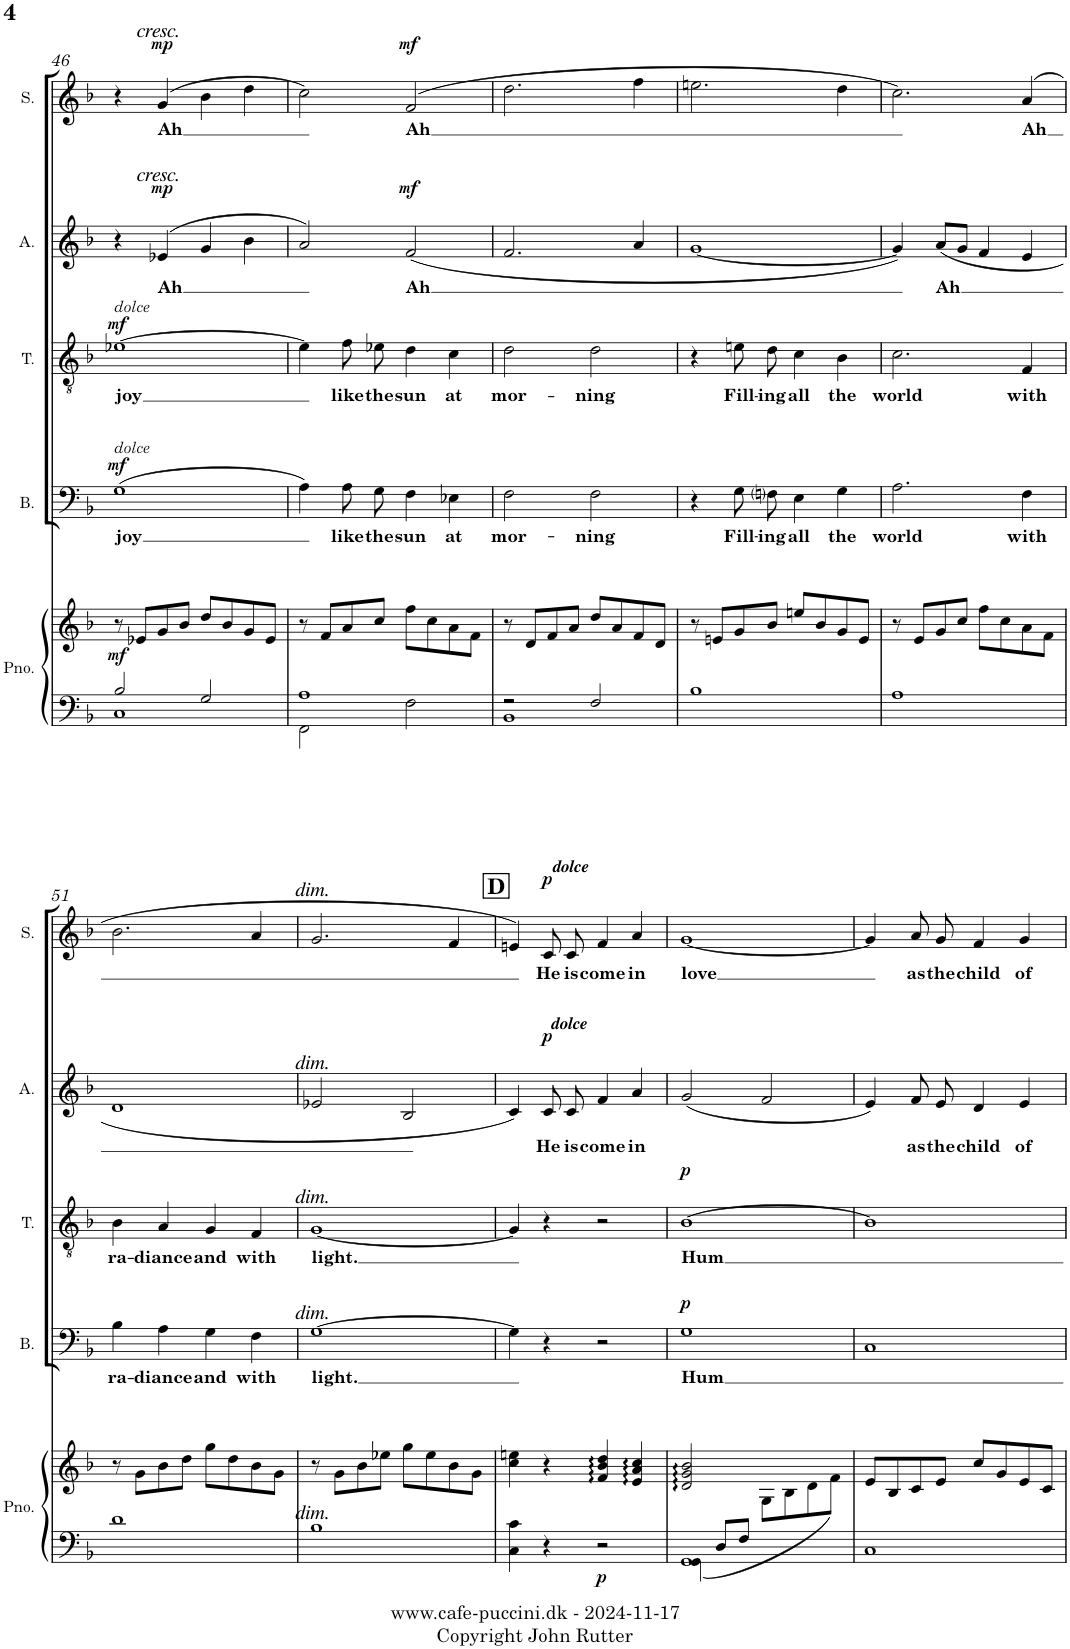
**kern	**kern	**dynam	**kern	**text	**dynam	**kern	**text	**dynam	**kern	**text	**dynam	**kern	**text	**dynam
*part5	*part5	*part5	*part4	*part4	*part4	*part3	*part3	*part3	*part2	*part2	*part2	*part1	*part1	*part1
*staff6	*staff5	*staff5/6	*staff4	*staff4	*staff4	*staff3	*staff3	*staff3	*staff2	*staff2	*staff2	*staff1	*staff1	*staff1
*I"Piano	*	*	*I"Bass	*	*	*I"Tenor	*	*	*I"Alto	*	*	*I"Soprano	*	*
*I'Pno.	*	*	*I'B.	*	*	*I'T.	*	*	*I'A.	*	*	*I'S.	*	*
!!LO:PB:g=z
*clefF4	*clefG2	*	*clefF4	*	*	*clefGv2	*	*	*clefG2	*	*	*clefG2	*	*
*k[b-]	*k[b-]	*	*k[b-]	*	*	*k[b-]	*	*	*k[b-]	*	*	*k[b-]	*	*
*M2/2	*M2/2	*	*M2/2	*	*	*M2/2	*	*	*M2/2	*	*	*M2/2	*	*
=46	=46	=46	=46	=46	=46	=46	=46	=46	=46	=46	=46	=46	=46	=46
*^	*	*	*	*	*	*	*	*	*	*	*	*	*	*
!	!	!	!	!	!	!	!LO:TX:a:i:t=dolce	!	!	!	!	!	!	!	!
!	!	!	!	!LO:TX:a:i:t=dolce	!	!	!	!	!	!	!	!	!	!	!
!	!	!	!LO:DY:b	!	!LO:LY:b	!LO:DY:a	!	!LO:LY:b	!LO:DY:a	!	!	!	!	!	!
2B-/	1C	8r	mf	(1G	joy	mf	[1e-X	joy	mf	4r	.	.	4r	.	.
.	.	8e-X/L	.	.	.	.	.	.	.	.	.	.	.	.	.
!	!	!	!	!	!	!	!	!	!	!	!	!	!LO:TX:a:i:t=cresc.	!	!
!	!	!	!	!	!	!	!	!	!	!LO:TX:a:i:t=cresc.	!	!	!	!	!
!	!	!	!	!	!	!	!	!	!	!	!LO:LY:b	!LO:DY:a	!	!LO:LY:b	!LO:DY:a
.	.	8g/	.	.	.	.	.	.	.	(4e-X/	Ah	mp	(4g/	Ah	mp
.	.	8b-/J	.	.	.	.	.	.	.	.	.	.	.	.	.
2G/	.	8dd/L	.	.	.	.	.	.	.	4g/	.	.	4b-\	.	.
.	.	8b-/	.	.	.	.	.	.	.	.	.	.	.	.	.
.	.	8g/	.	.	.	.	.	.	.	4b-\	.	.	4dd\	.	.
.	.	8e-/J	.	.	.	.	.	.	.	.	.	.	.	.	.
=47	=47	=47	=47	=47	=47	=47	=47	=47	=47	=47	=47	=47	=47	=47	=47
1A	2FF\	8r	.	4A\)	.	.	4e-\]	.	.	2a/)	.	.	2cc\)	.	.
.	.	8f/L	.	.	.	.	.	.	.	.	.	.	.	.	.
!	!	!	!	!	!LO:LY:b	!	!	!LO:LY:b	!	!	!	!	!	!	!
.	.	8a/	.	8A\L	like	.	8f\L	like	.	.	.	.	.	.	.
!	!	!	!	!	!LO:LY:b	!	!	!LO:LY:b	!	!	!	!	!	!	!
.	.	8cc/J	.	8G\J	the	.	8e-X\J	the	.	.	.	.	.	.	.
!	!	!	!	!	!LO:LY:b	!	!	!LO:LY:b	!	!	!LO:LY:b	!LO:DY:a	!	!LO:LY:b	!LO:DY:a
.	2F\	8ff\L	.	4F\	sun	.	4d\	sun	.	(2f/	Ah	mf	(2f/	Ah	mf
.	.	8cc\	.	.	.	.	.	.	.	.	.	.	.	.	.
!	!	!	!	!	!LO:LY:b	!	!	!LO:LY:b	!	!	!	!	!	!	!
.	.	8a\	.	4E-X\	at	.	4c\	at	.	.	.	.	.	.	.
.	.	8f\J	.	.	.	.	.	.	.	.	.	.	.	.	.
=48	=48	=48	=48	=48	=48	=48	=48	=48	=48	=48	=48	=48	=48	=48	=48
!	!	!	!	!	!LO:LY:b	!	!	!LO:LY:b	!	!	!	!	!	!	!
2r	1BB-	8r	.	2F\	mor-	.	2d\	mor-	.	2.f/	.	.	2.dd\	.	.
.	.	8d/L	.	.	.	.	.	.	.	.	.	.	.	.	.
.	.	8f/	.	.	.	.	.	.	.	.	.	.	.	.	.
.	.	8a/J	.	.	.	.	.	.	.	.	.	.	.	.	.
!	!	!	!	!	!LO:LY:b	!	!	!LO:LY:b	!	!	!	!	!	!	!
2F/	.	8dd/L	.	2F\	-ning	.	2d\	-ning	.	.	.	.	.	.	.
.	.	8a/	.	.	.	.	.	.	.	.	.	.	.	.	.
.	.	8f/	.	.	.	.	.	.	.	4a/	.	.	4ff\	.	.
.	.	8d/J	.	.	.	.	.	.	.	.	.	.	.	.	.
*v	*v	*	*	*	*	*	*	*	*	*	*	*	*	*	*
=49	=49	=49	=49	=49	=49	=49	=49	=49	=49	=49	=49	=49	=49	=49
1B-	8r	.	4r	.	.	4r	.	.	[1g	.	.	2.een\	.	.
.	8en/L	.	.	.	.	.	.	.	.	.	.	.	.	.
!	!	!	!	!LO:LY:b	!	!	!LO:LY:b	!	!	!	!	!	!	!
.	8g/	.	8G\L	Fill-	.	8en\L	Fill-	.	.	.	.	.	.	.
!	!	!	!	!LO:LY:b	!	!	!LO:LY:b	!	!	!	!	!	!	!
.	8b-/J	.	8Fni\J	-ing	.	8d\J	-ing	.	.	.	.	.	.	.
!	!	!	!	!LO:LY:b	!	!	!LO:LY:b	!	!	!	!	!	!	!
.	8een/L	.	4E\	all	.	4c\	all	.	.	.	.	.	.	.
.	8b-/	.	.	.	.	.	.	.	.	.	.	.	.	.
!	!	!	!	!LO:LY:b	!	!	!LO:LY:b	!	!	!	!	!	!	!
.	8g/	.	4G\	the	.	4B-\	the	.	.	.	.	4dd\	.	.
.	8e/J	.	.	.	.	.	.	.	.	.	.	.	.	.
=50	=50	=50	=50	=50	=50	=50	=50	=50	=50	=50	=50	=50	=50	=50
!	!	!	!	!LO:LY:b	!	!	!LO:LY:b	!	!	!	!	!	!	!
1A	8r	.	2.A\	world	.	2.c\	world	.	4g/])	.	.	2.cc\)	.	.
.	8e/L	.	.	.	.	.	.	.	.	.	.	.	.	.
!	!	!	!	!	!	!	!	!	!	!LO:LY:b	!	!	!	!
.	8g/	.	.	.	.	.	.	.	(8a/L	Ah	.	.	.	.
.	8cc/J	.	.	.	.	.	.	.	8g/J	.	.	.	.	.
.	8ff\L	.	.	.	.	.	.	.	4f/	.	.	.	.	.
.	8cc\	.	.	.	.	.	.	.	.	.	.	.	.	.
!	!	!	!	!LO:LY:b	!	!	!LO:LY:b	!	!	!	!	!	!LO:LY:b	!
.	8a\	.	4F\	with	.	4F/	with	.	4e/	.	.	(4a/	Ah	.
.	8f\J	.	.	.	.	.	.	.	.	.	.	.	.	.
!!LO:LB:g=z
=51	=51	=51	=51	=51	=51	=51	=51	=51	=51	=51	=51	=51	=51	=51
!	!	!	!	!LO:LY:b	!	!	!LO:LY:b	!	!	!	!	!	!	!
1d	8r	.	4B-\	ra-	.	4B-\	ra-	.	1d	.	.	2.b-\	.	.
.	8g\L	.	.	.	.	.	.	.	.	.	.	.	.	.
!	!	!	!	!LO:LY:b	!	!	!LO:LY:b	!	!	!	!	!	!	!
.	8b-\	.	4A\	-diance	.	4A/	-diance	.	.	.	.	.	.	.
.	8dd\J	.	.	.	.	.	.	.	.	.	.	.	.	.
!	!	!	!	!LO:LY:b	!	!	!LO:LY:b	!	!	!	!	!	!	!
.	8gg\L	.	4G\	and	.	4G/	and	.	.	.	.	.	.	.
.	8dd\	.	.	.	.	.	.	.	.	.	.	.	.	.
!	!	!	!	!LO:LY:b	!	!	!LO:LY:b	!	!	!	!	!	!	!
.	8b-\	.	4F\	with	.	4F/	with	.	.	.	.	4a/	.	.
.	8g\J	.	.	.	.	.	.	.	.	.	.	.	.	.
=52	=52	=52	=52	=52	=52	=52	=52	=52	=52	=52	=52	=52	=52	=52
!	!	!	!	!	!	!	!	!	!	!	!	!LO:TX:a:i:t=dim.	!	!
!	!	!	!	!	!	!	!	!	!LO:TX:a:i:t=dim.	!	!	!	!	!
!	!	!	!	!	!	!LO:TX:a:i:t=dim.	!	!	!	!	!	!	!	!
!	!	!	!LO:TX:a:i:t=dim.	!	!	!	!	!	!	!	!	!	!	!
!LO:TX:a:i:t=dim.	!	!	!	!	!	!	!	!	!	!	!	!	!	!
!	!	!	!	!LO:LY:b	!	!	!LO:LY:b	!	!	!	!	!	!	!
1B-	8r	.	[1G	light.	.	[1G	light.	.	2e-X/	.	.	2.g/	.	.
.	8g\L	.	.	.	.	.	.	.	.	.	.	.	.	.
.	8b-\	.	.	.	.	.	.	.	.	.	.	.	.	.
.	8ee-X\J	.	.	.	.	.	.	.	.	.	.	.	.	.
.	8gg\L	.	.	.	.	.	.	.	2B-/	.	.	.	.	.
.	8ee-\	.	.	.	.	.	.	.	.	.	.	.	.	.
.	8b-\	.	.	.	.	.	.	.	.	.	.	4f/	.	.
.	8g\J	.	.	.	.	.	.	.	.	.	.	.	.	.
!!LO:REH:place=s1:a:B:cj:fs=14:t=D
=53	=53	=53	=53	=53	=53	=53	=53	=53	=53	=53	=53	=53	=53	=53
4C\ 4c\	4cc\ 4een\	.	4G\]	.	.	4G/]	.	.	4c/)	.	.	4en/)	.	.
!	!	!	!	!	!	!	!	!	!	!LO:LY:b	!LO:DY:a	!	!LO:LY:b	!LO:DY:a
4r	4r	.	4r	.	.	4r	.	.	8c/	He	p	8c/L	He	p
!	!	!	!	!	!	!	!	!	!	!	!	!LO:TX:a:Bi:t=dolce	!	!
!	!	!	!	!	!	!	!	!	!LO:TX:a:Bi:t=dolce	!	!	!	!	!
!	!	!	!	!	!	!	!	!	!	!LO:LY:b	!	!	!LO:LY:b	!
.	.	.	.	.	.	.	.	.	8c/	is	.	8c/J	is	.
!	!	!LO:DY:b=2	!	!	!	!	!	!	!	!LO:LY:b	!	!	!LO:LY:b	!
2r	4f/ 4b-/ 4dd/	p	2r	.	.	2r	.	.	4f/	come	.	4f/	come	.
!	!	!	!	!	!	!	!	!	!	!LO:LY:b	!	!	!LO:LY:b	!
.	4e/ 4a/ 4cc/	.	.	.	.	.	.	.	4a/	in	.	4a/	in	.
=54	=54	=54	=54	=54	=54	=54	=54	=54	=54	=54	=54	=54	=54	=54
*^	*^	*	*	*	*	*	*	*	*	*	*	*	*	*
*	*^	*	*	*	*	*	*	*	*	*	*	*	*	*	*	*
!	!	!	!	!	!	!	!LO:LY:b	!LO:DY:a	!	!LO:LY:b	!LO:DY:a	!	!	!	!	!LO:LY:b	!
(4GG\	1ryy	1GG	2d/ 2g/ 2b-/	2ryy	.	1G	Hum	p	[1B-	Hum	p	(2g/	.	.	[1g	love	.
8D/L	.	.	.	.	.	.	.	.	.	.	.	.	.	.	.	.	.
8F/J	.	.	.	.	.	.	.	.	.	.	.	.	.	.	.	.	.
2ryy	.	.	2ryy	8G\L	.	.	.	.	.	.	.	2f/	.	.	.	.	.
.	.	.	.	8B-\	.	.	.	.	.	.	.	.	.	.	.	.	.
.	.	.	.	8d\	.	.	.	.	.	.	.	.	.	.	.	.	.
.	.	.	.	8f\J)	.	.	.	.	.	.	.	.	.	.	.	.	.
*v	*v	*v	*	*	*	*	*	*	*	*	*	*	*	*	*	*	*
*	*v	*v	*	*	*	*	*	*	*	*	*	*	*	*	*
=55	=55	=55	=55	=55	=55	=55	=55	=55	=55	=55	=55	=55	=55	=55
1C	8e/L	.	1C	.	.	1B-]	.	.	4e/)	.	.	4g/]	.	.
.	8B-/	.	.	.	.	.	.	.	.	.	.	.	.	.
!	!	!	!	!	!	!	!	!	!	!LO:LY:b	!	!	!LO:LY:b	!
.	8c/	.	.	.	.	.	.	.	8f/	as	.	8a/L	as	.
!	!	!	!	!	!	!	!	!	!	!LO:LY:b	!	!	!LO:LY:b	!
.	8e/J	.	.	.	.	.	.	.	8e/	the	.	8g/J	the	.
!	!	!	!	!	!	!	!	!	!	!LO:LY:b	!	!	!LO:LY:b	!
.	8cc/L	.	.	.	.	.	.	.	4d/	child	.	4f/	child	.
.	8g/	.	.	.	.	.	.	.	.	.	.	.	.	.
!	!	!	!	!	!	!	!	!	!	!LO:LY:b	!	!	!LO:LY:b	!
.	8e/	.	.	.	.	.	.	.	4e/	of	.	4g/	of	.
.	8c/J	.	.	.	.	.	.	.	.	.	.	.	.	.
=	=	=	=	=	=	=	=	=	=	=	=	=	=	=
*-	*-	*-	*-	*-	*-	*-	*-	*-	*-	*-	*-	*-	*-	*-
